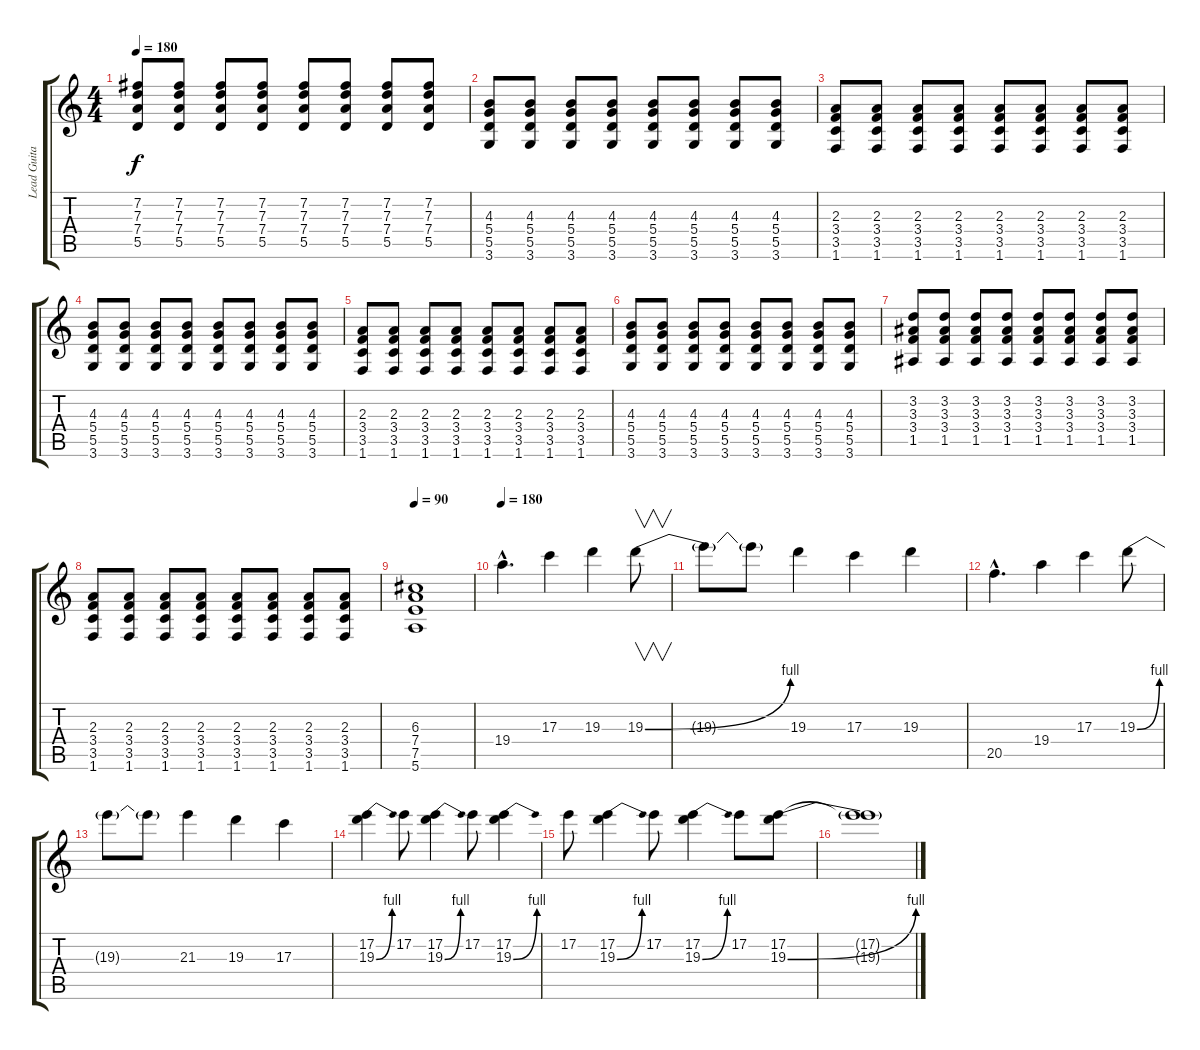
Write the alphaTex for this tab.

\track ("Lead Guitar" "Lead Guita") {instrument distortionguitar}
\staff {score tabs}
\tuning (E4 B3 G3 D3 A2 E2) {hide}
\ts (4 4)
\tempo 180
\clef g2
\ks c
(7.2 7.3 7.4 5.5).8{dy f} (7.2 7.3 7.4 5.5).8 (7.2 7.3 7.4 5.5).8 (7.2 7.3 7.4 5.5).8 (7.2 7.3 7.4 5.5).8 (7.2 7.3 7.4 5.5).8 (7.2 7.3 7.4 5.5).8 (7.2 7.3 7.4 5.5).8 |
(4.3 5.4 5.5 3.6).8 (4.3 5.4 5.5 3.6).8 (4.3 5.4 5.5 3.6).8 (4.3 5.4 5.5 3.6).8 (4.3 5.4 5.5 3.6).8 (4.3 5.4 5.5 3.6).8 (4.3 5.4 5.5 3.6).8 (4.3 5.4 5.5 3.6).8 |
(2.3 3.4 3.5 1.6).8 (2.3 3.4 3.5 1.6).8 (2.3 3.4 3.5 1.6).8 (2.3 3.4 3.5 1.6).8 (2.3 3.4 3.5 1.6).8 (2.3 3.4 3.5 1.6).8 (2.3 3.4 3.5 1.6).8 (2.3 3.4 3.5 1.6).8 |
(4.3 5.4 5.5 3.6).8 (4.3 5.4 5.5 3.6).8 (4.3 5.4 5.5 3.6).8 (4.3 5.4 5.5 3.6).8 (4.3 5.4 5.5 3.6).8 (4.3 5.4 5.5 3.6).8 (4.3 5.4 5.5 3.6).8 (4.3 5.4 5.5 3.6).8 |
(2.3 3.4 3.5 1.6).8 (2.3 3.4 3.5 1.6).8 (2.3 3.4 3.5 1.6).8 (2.3 3.4 3.5 1.6).8 (2.3 3.4 3.5 1.6).8 (2.3 3.4 3.5 1.6).8 (2.3 3.4 3.5 1.6).8 (2.3 3.4 3.5 1.6).8 |
(4.3 5.4 5.5 3.6).8 (4.3 5.4 5.5 3.6).8 (4.3 5.4 5.5 3.6).8 (4.3 5.4 5.5 3.6).8 (4.3 5.4 5.5 3.6).8 (4.3 5.4 5.5 3.6).8 (4.3 5.4 5.5 3.6).8 (4.3 5.4 5.5 3.6).8 |
(3.2 3.3 3.4 1.5).8 (3.2 3.3 3.4 1.5).8 (3.2 3.3 3.4 1.5).8 (3.2 3.3 3.4 1.5).8 (3.2 3.3 3.4 1.5).8 (3.2 3.3 3.4 1.5).8 (3.2 3.3 3.4 1.5).8 (3.2 3.3 3.4 1.5).8 |
(2.3 3.4 3.5 1.6).8 (2.3 3.4 3.5 1.6).8 (2.3 3.4 3.5 1.6).8 (2.3 3.4 3.5 1.6).8 (2.3 3.4 3.5 1.6).8 (2.3 3.4 3.5 1.6).8 (2.3 3.4 3.5 1.6).8 (2.3 3.4 3.5 1.6).8 |
\tempo 90
(6.3 7.4 7.5 5.6).1 |
\tempo 180
19.4{hac}.4{d} 17.3.4 19.3.4 19.3{be (bend 0 0 60 4)}.8{v} |
19.3{t}.8 19.3{t}.8 19.3.4 17.3.4 19.3.4 |
20.5{hac}.4{d} 19.4.4 17.3.4 19.3{be (bend 0 0 60 4)}.8 |
19.3{t}.8 19.3{t}.8 21.3.4 19.3.4 17.3.4 |
(17.2 19.3{be (bend 0 0 60 4)}).4 17.2.8 (17.2 19.3{be (bend 0 0 60 4)}).4 17.2.8 (17.2 19.3{be (bend 0 0 60 4)}).4 |
17.2.8 (17.2 19.3{be (bend 0 0 60 4)}).4 17.2.8 (17.2 19.3{be (bend 0 0 60 4)}).4 17.2.8 (17.2 19.3{be (bend 0 0 60 4)}).8 |
(17.2{t} 19.3{t}).1
